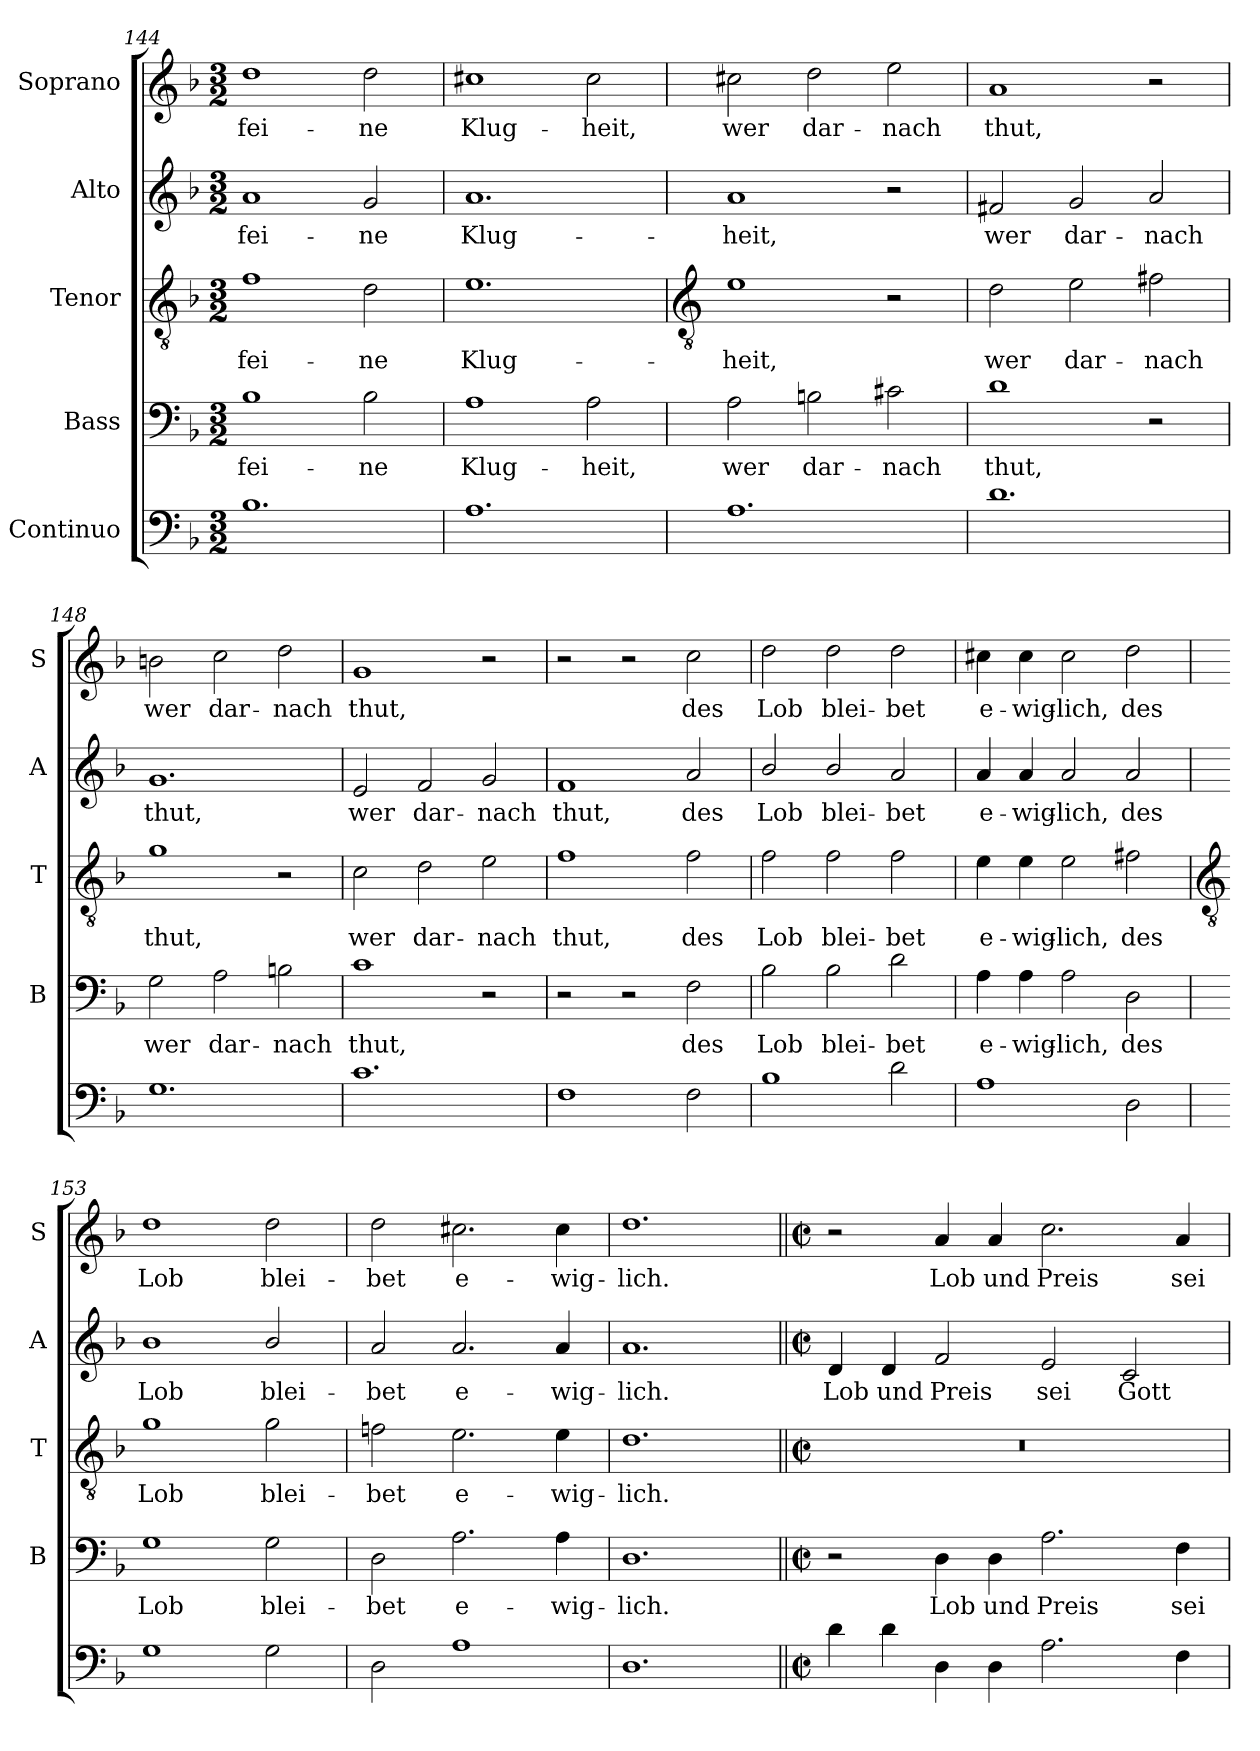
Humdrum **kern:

**kern	**kern	**text	**kern	**text	**kern	**text	**kern	**text
*part5	*part4	*part4	*part3	*part3	*part2	*part2	*part1	*part1
*staff5	*staff4	*staff4	*staff3	*staff3	*staff2	*staff2	*staff1	*staff1
*I"Continuo	*I"Bass	*	*I"Tenor	*	*I"Alto	*	*I"Soprano	*
*	*I'B	*	*I'T	*	*I'A	*	*I'S	*
*clefF4	*clefF4	*	*clefGv2	*	*clefG2	*	*clefG2	*
*k[b-]	*k[b-]	*	*k[b-]	*	*k[b-]	*	*k[b-]	*
*F:	*F:	*	*F:	*	*F:	*	*F:	*
*M3/2	*M3/2	*	*M3/2	*	*M3/2	*	*M3/2	*
=144	=144	=144	=144	=144	=144	=144	=144	=144
!	!	!LO:LY:b	!	!LO:LY:b	!	!LO:LY:b	!	!LO:LY:b
1.B-	1B-	fei-	1f	fei-	1a	fei-	1dd	fei-
!	!	!LO:LY:b	!	!LO:LY:b	!	!LO:LY:b	!	!LO:LY:b
.	2B-	-ne	2d	-ne	2g	-ne	2dd	-ne
=145	=145	=145	=145	=145	=145	=145	=145	=145
!	!	!LO:LY:b	!	!LO:LY:b	!	!LO:LY:b	!	!LO:LY:b
1.A	1A	Klug-	1.e	Klug-	1.a	Klug-	1cc#X	Klug-
!	!	!LO:LY:b	!	!	!	!	!	!LO:LY:b
.	2A	-heit,	.	.	.	.	2cc#	-heit,
!!LO:LB:g=z
=146	=146	=146	=146	=146	=146	=146	=146	=146
*	*	*	*clefGv2	*	*	*	*	*
!	!	!LO:LY:b	!	!LO:LY:b	!	!LO:LY:b	!	!LO:LY:b
1.A	2A	wer	1e	-heit,	1a	-heit,	2cc#X	wer
!	!	!LO:LY:b	!	!	!	!	!	!LO:LY:b
.	2Bn	dar-	.	.	.	.	2dd	dar-
!	!	!LO:LY:b	!	!	!	!	!	!LO:LY:b
.	2c#X	-nach	2r	.	2r	.	2ee	-nach
=147	=147	=147	=147	=147	=147	=147	=147	=147
!	!	!LO:LY:b	!	!LO:LY:b	!	!LO:LY:b	!	!LO:LY:b
1.d	1d	thut,	2d	wer	2f#X	wer	1a	thut,
!	!	!	!	!LO:LY:b	!	!LO:LY:b	!	!
.	.	.	2e	dar-	2g	dar-	.	.
!	!	!	!	!LO:LY:b	!	!LO:LY:b	!	!
.	2r	.	2f#X	-nach	2a	-nach	2r	.
=148	=148	=148	=148	=148	=148	=148	=148	=148
!	!	!LO:LY:b	!	!LO:LY:b	!	!LO:LY:b	!	!LO:LY:b
1.G	2G	wer	1g	thut,	1.g	thut,	2bn	wer
!	!	!LO:LY:b	!	!	!	!	!	!LO:LY:b
.	2A	dar-	.	.	.	.	2cc	dar-
!	!	!LO:LY:b	!	!	!	!	!	!LO:LY:b
.	2Bn	-nach	2r	.	.	.	2dd	-nach
=149	=149	=149	=149	=149	=149	=149	=149	=149
!	!	!LO:LY:b	!	!LO:LY:b	!	!LO:LY:b	!	!LO:LY:b
1.c	1c	thut,	2c	wer	2e	wer	1g	thut,
!	!	!	!	!LO:LY:b	!	!LO:LY:b	!	!
.	.	.	2d	dar-	2f	dar-	.	.
!	!	!	!	!LO:LY:b	!	!LO:LY:b	!	!
.	2r	.	2e	-nach	2g	-nach	2r	.
=150	=150	=150	=150	=150	=150	=150	=150	=150
!	!	!	!	!LO:LY:b	!	!LO:LY:b	!	!
1F	2r	.	1f	thut,	1f	thut,	2r	.
.	2r	.	.	.	.	.	2r	.
!	!	!LO:LY:b	!	!LO:LY:b	!	!LO:LY:b	!	!LO:LY:b
2F	2F	des	2f	des	2a	des	2cc	des
=151	=151	=151	=151	=151	=151	=151	=151	=151
!	!	!LO:LY:b	!	!LO:LY:b	!	!LO:LY:b	!	!LO:LY:b
1B-	2B-	Lob	2f	Lob	2b-/	Lob	2dd	Lob
!	!	!LO:LY:b	!	!LO:LY:b	!	!LO:LY:b	!	!LO:LY:b
.	2B-	blei-	2f	blei-	2b-/	blei-	2dd	blei-
!	!	!LO:LY:b	!	!LO:LY:b	!	!LO:LY:b	!	!LO:LY:b
2d	2d	-bet	2f	-bet	2a	-bet	2dd	-bet
=152	=152	=152	=152	=152	=152	=152	=152	=152
!	!	!LO:LY:b	!	!LO:LY:b	!	!LO:LY:b	!	!LO:LY:b
1A	4A	e-	4e	e-	4a	e-	4cc#X	e-
!	!	!LO:LY:b	!	!LO:LY:b	!	!LO:LY:b	!	!LO:LY:b
.	4A	-wig-	4e	-wig-	4a	-wig-	4cc#	-wig-
!	!	!LO:LY:b	!	!LO:LY:b	!	!LO:LY:b	!	!LO:LY:b
.	2A	-lich,	2e	-lich,	2a/	-lich,	2cc#	-lich,
!	!	!LO:LY:b	!	!LO:LY:b	!	!LO:LY:b	!	!LO:LY:b
2D	2D	des	2f#X	des	2a	des	2dd	des
!!LO:LB:g=z
=153	=153	=153	=153	=153	=153	=153	=153	=153
*	*	*	*clefGv2	*	*	*	*	*
!	!	!LO:LY:b	!	!LO:LY:b	!	!LO:LY:b	!	!LO:LY:b
1G	1G	Lob	1g	Lob	1b-	Lob	1dd	Lob
!	!	!LO:LY:b	!	!LO:LY:b	!	!LO:LY:b	!	!LO:LY:b
2G	2G	blei-	2g	blei-	2b-/	blei-	2dd	blei-
=154	=154	=154	=154	=154	=154	=154	=154	=154
!	!	!LO:LY:b	!	!LO:LY:b	!	!LO:LY:b	!	!LO:LY:b
2D	2D	-bet	2fn	-bet	2a	-bet	2dd	-bet
!	!	!LO:LY:b	!	!LO:LY:b	!	!LO:LY:b	!	!LO:LY:b
1A	2.A	e-	2.e	e-	2.a	e-	2.cc#X	e-
!	!	!LO:LY:b	!	!LO:LY:b	!	!LO:LY:b	!	!LO:LY:b
.	4A	-wig-	4e	-wig-	4a	-wig-	4cc#	-wig-
=155	=155	=155	=155	=155	=155	=155	=155	=155
!	!	!LO:LY:b	!	!LO:LY:b	!	!LO:LY:b	!	!LO:LY:b
1.D	1.D	-lich.	1.d	-lich.	1.a	-lich.	1.dd	-lich.
=156||	=156||	=156||	=156||	=156||	=156||	=156||	=156||	=156||
*M4/2	*M4/2	*	*M4/2	*	*M4/2	*	*M4/2	*
*met(c|)	*met(c|)	*	*met(c|)	*	*met(c|)	*	*met(c|)	*
!	!	!	!	!	!	!LO:LY:b	!	!
4d	2r	.	0r	.	4d	Lob	2r	.
!	!	!	!	!	!	!LO:LY:b	!	!
4d	.	.	.	.	4d	und	.	.
!	!	!LO:LY:b	!	!	!	!LO:LY:b	!	!LO:LY:b
4D	4D	Lob	.	.	2f	Preis	4a	Lob
!	!	!LO:LY:b	!	!	!	!	!	!LO:LY:b
4D	4D	und	.	.	.	.	4a	und
!	!	!LO:LY:b	!	!	!	!LO:LY:b	!	!LO:LY:b
2.A	2.A	Preis	.	.	2e	sei	2.cc	Preis
!	!	!	!	!	!	!LO:LY:b	!	!
.	.	.	.	.	2c	Gott	.	.
!	!	!LO:LY:b	!	!	!	!	!	!LO:LY:b
4F	4F	sei	.	.	.	.	4a	sei
=	=	=	=	=	=	=	=	=
*-	*-	*-	*-	*-	*-	*-	*-	*-
